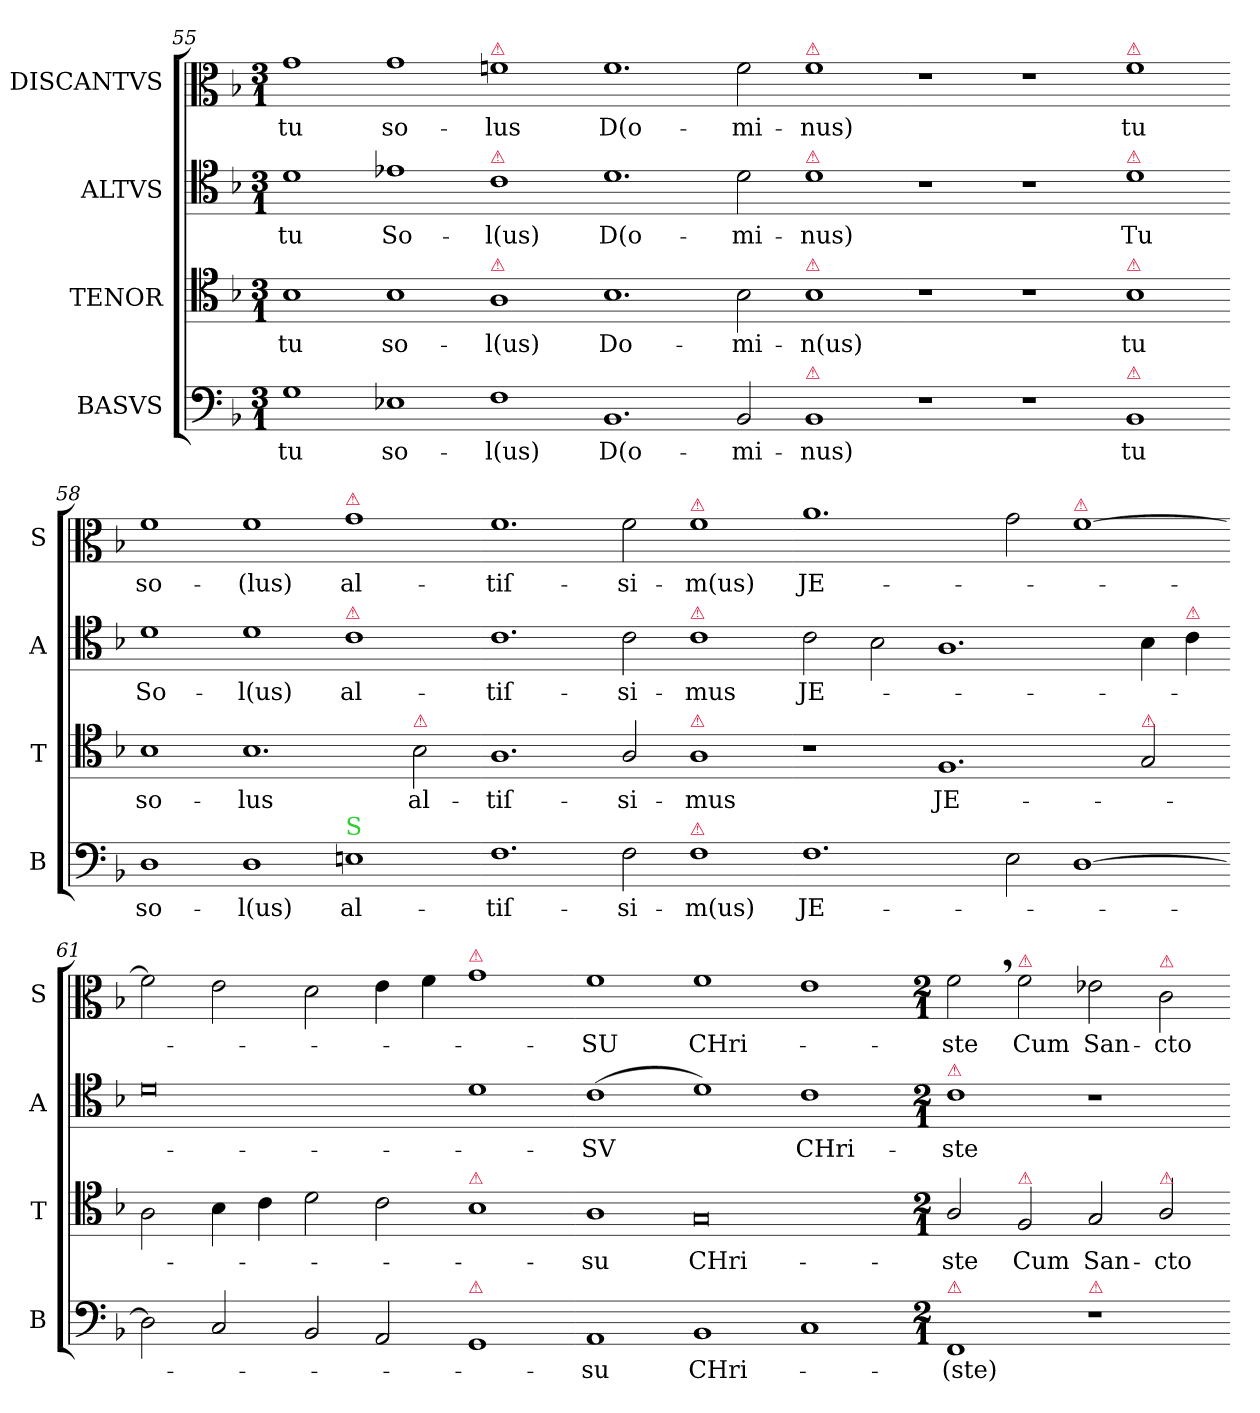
**kern	**text	**kern	**text	**kern	**text	**kern	**text
*part4	*part4	*part3	*part3	*part2	*part2	*part1	*part1
*staff4	*staff4	*staff3	*staff3	*staff2	*staff2	*staff1	*staff1
*I"BASVS	*	*I"TENOR	*	*I"ALTVS	*	*I"DISCANTVS	*
*I'B	*	*I'T	*	*I'A	*	*I'S	*
*clefF4	*	*clefC4	*	*clefC4	*	*clefC3	*
*k[b-]	*	*k[b-]	*	*k[b-]	*	*k[b-]	*
*F:ion	*	*F:ion	*	*F:ion	*	*F:ion	*
*M3/1	*	*M3/1	*	*M3/1	*	*M3/1	*
=55	=55	=55	=55	=55	=55	=55	=55
1G	tu	1B-	tu	1d	tu	1g	tu
1E-X	so-	1B-	so-	1e-X	So-	1g	so-
!	!	!	!	!	!	!LO:TX:a:color=crimson:t=⚠	!
!	!	!	!	!LO:TX:a:color=crimson:t=⚠	!	!	!
!	!	!LO:TX:a:color=crimson:t=⚠	!	!	!	!	!
1F	-l(us)	1A	-l(us)	1c	-l(us)	1fn	-lus
=56-	=56-	=56-	=56-	=56-	=56-	=56-	=56-
1.BB-	D(o-	1.B-	Do-	1.d	D(o-	1.f	D(o-
2BB-/	-mi-	2B-\	-mi-	2d\	-mi-	2f\	-mi-
!	!	!	!	!	!	!LO:TX:a:color=crimson:t=⚠	!
!	!	!	!	!LO:TX:a:color=crimson:t=⚠	!	!	!
!	!	!LO:TX:a:color=crimson:t=⚠	!	!	!	!	!
!LO:TX:a:color=crimson:t=⚠	!	!	!	!	!	!	!
1BB-	-nus)	1B-	-n(us)	1d	-nus)	1f	-nus)
=57-	=57-	=57-	=57-	=57-	=57-	=57-	=57-
1r	.	1r	.	1r	.	1r	.
1r	.	1r	.	1r	.	1r	.
!	!	!	!	!	!	!LO:TX:a:color=crimson:t=⚠	!
!	!	!	!	!LO:TX:a:color=crimson:t=⚠	!	!	!
!	!	!LO:TX:a:color=crimson:t=⚠	!	!	!	!	!
!LO:TX:a:color=crimson:t=⚠	!	!	!	!	!	!	!
1BB-	tu	1B-	tu	1d	Tu	1f	tu
=58-	=58-	=58-	=58-	=58-	=58-	=58-	=58-
1D	so-	1B-	so-	1d	So-	1f	so-
1D	-l(us)	1.B-	-lus	1d	-l(us)	1f	-(lus)
!	!	!	!	!	!	!LO:TX:a:color=crimson:t=⚠	!
!	!	!	!	!LO:TX:a:color=crimson:t=⚠	!	!	!
!LO:TX:a:color=limegreen:t=S	!	!	!	!	!	!	!
1En	al-	.	.	1c	al-	1g	al-
!	!	!LO:TX:a:color=crimson:t=⚠	!	!	!	!	!
.	.	2B-\	al-	.	.	.	.
=59-	=59-	=59-	=59-	=59-	=59-	=59-	=59-
1.F	-tiſ-	1.A	-tiſ-	1.c	-tiſ-	1.f	-tiſ-
2F\	-si-	2A/	-si-	2c\	-si-	2f\	-si-
!	!	!	!	!	!	!LO:TX:a:color=crimson:t=⚠	!
!	!	!	!	!LO:TX:a:color=crimson:t=⚠	!	!	!
!	!	!LO:TX:a:color=crimson:t=⚠	!	!	!	!	!
!LO:TX:a:color=crimson:t=⚠	!	!	!	!	!	!	!
1F	-m(us)	1A	-mus	1c	-mus	1f	-m(us)
=60-	=60-	=60-	=60-	=60-	=60-	=60-	=60-
1.F	JE-	1r	.	2c\	JE-	1.a	JE-
.	.	.	.	2B-\	.	.	.
.	.	1.F	JE-	1.A	.	.	.
2E\	.	.	.	.	.	2g\	.
!	!	!	!	!	!	!LO:TX:a:color=crimson:t=⚠	!
[1D	.	.	.	.	.	[1f	.
!	!	!LO:TX:a:color=crimson:t=⚠	!	!	!	!	!
.	.	2G/	.	4B-\	.	.	.
!	!	!	!	!LO:TX:a:color=crimson:t=⚠	!	!	!
.	.	.	.	4c\	.	.	.
=61-	=61-	=61-	=61-	=61-	=61-	=61-	=61-
2D]	.	2A\	.	0d	.	2f]	.
2C/	.	4B-\	.	.	.	2e\	.
.	.	4c\	.	.	.	.	.
2BB-/	.	2d\	.	.	.	2d\	.
2AA/	.	2c\	.	.	.	4e\	.
.	.	.	.	.	.	4f\	.
!	!	!	!	!	!	!LO:TX:a:color=crimson:t=⚠	!
!	!	!LO:TX:a:color=crimson:t=⚠	!	!	!	!	!
!LO:TX:a:color=crimson:t=⚠	!	!	!	!	!	!	!
1GG	.	1B-	.	1d	.	1g	.
=62-	=62-	=62-	=62-	=62-	=62-	=62-	=62-
1AA	-su	1A	-su	(1c	-SV	1f	-SU
1BB-	CHri-	0G	CHri-	1d)	.	1f	CHri-
1C	.	.	.	1c	CHri-	1e	.
=63-	=63-	=63-	=63-	=63-	=63-	=63-	=63-
*M2/1	*	*M2/1	*	*M2/1	*	*M2/1	*
!	!	!	!	!LO:TX:a:color=crimson:t=⚠	!	!	!
!LO:TX:a:color=crimson:t=⚠	!	!	!	!	!	!	!
1FF	-(ste)	2A/	-ste	1c	-ste	2f,\	-ste
!	!	!	!	!	!	!LO:TX:a:color=crimson:t=⚠	!
!	!	!LO:TX:a:color=crimson:t=⚠	!	!	!	!	!
.	.	2F/	Cum	.	.	2f\	Cum
!LO:TX:a:color=crimson:t=⚠	!	!	!	!	!	!	!
1r	.	2G/	San-	1r	.	2e-X\	San-
!	!	!	!	!	!	!LO:TX:a:color=crimson:t=⚠	!
!	!	!LO:TX:a:color=crimson:t=⚠	!	!	!	!	!
.	.	2A/	-cto	.	.	2c\	-cto
=-	=-	=-	=-	=-	=-	=-	=-
*-	*-	*-	*-	*-	*-	*-	*-
